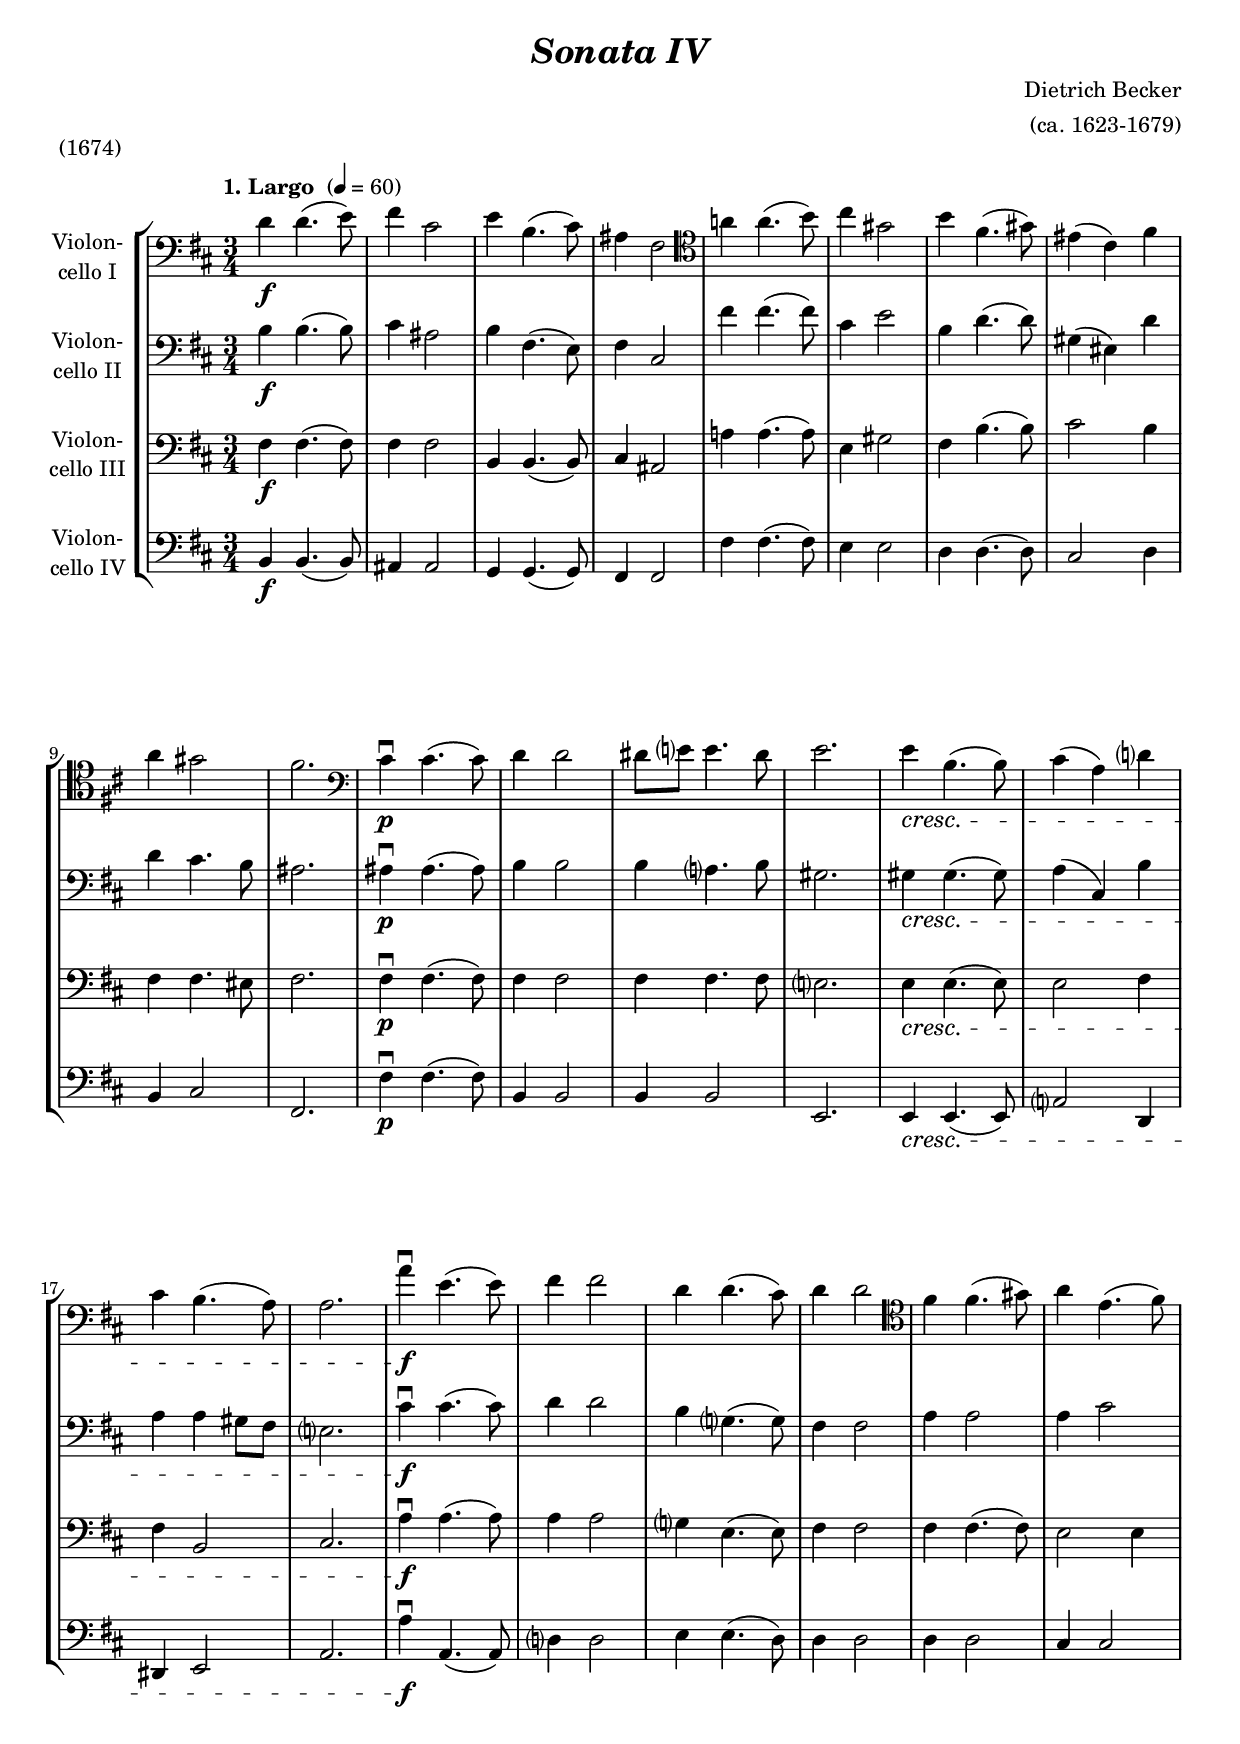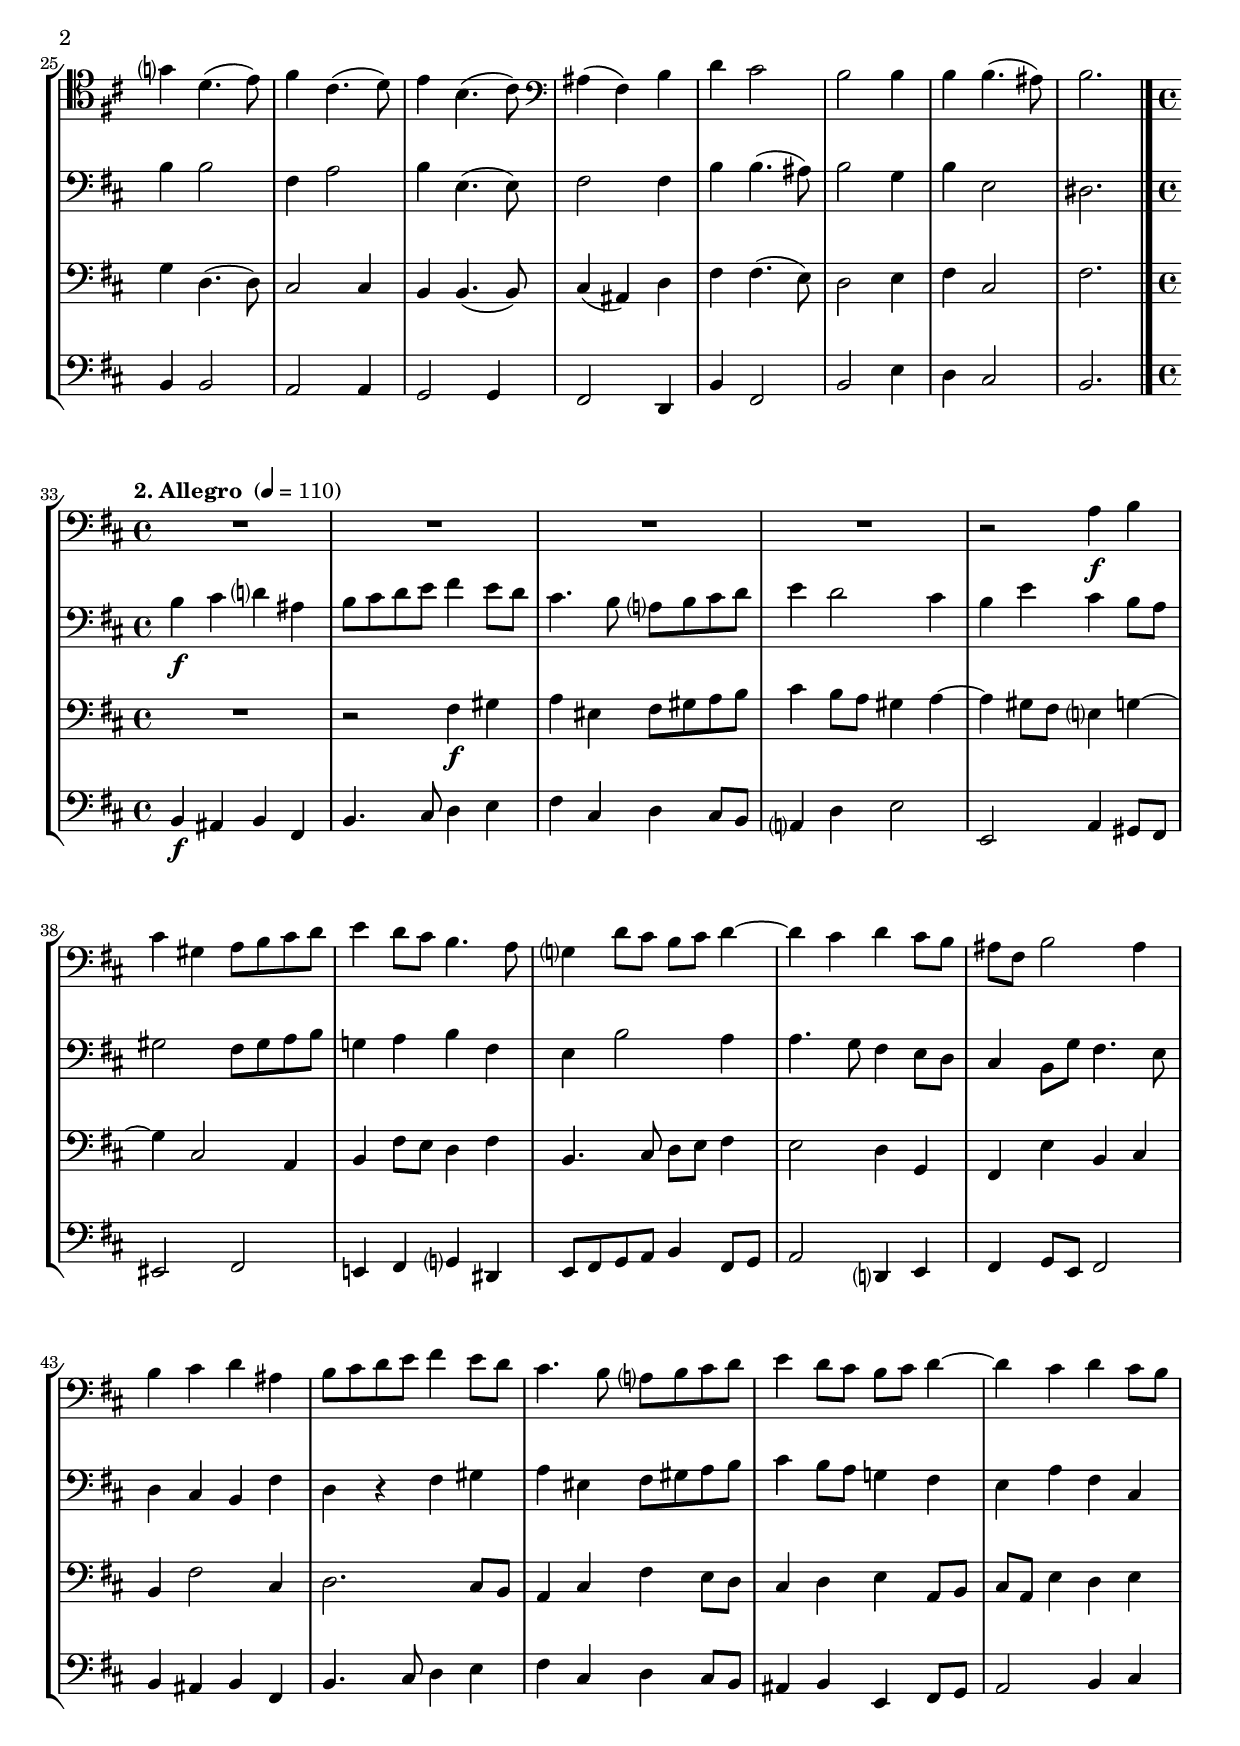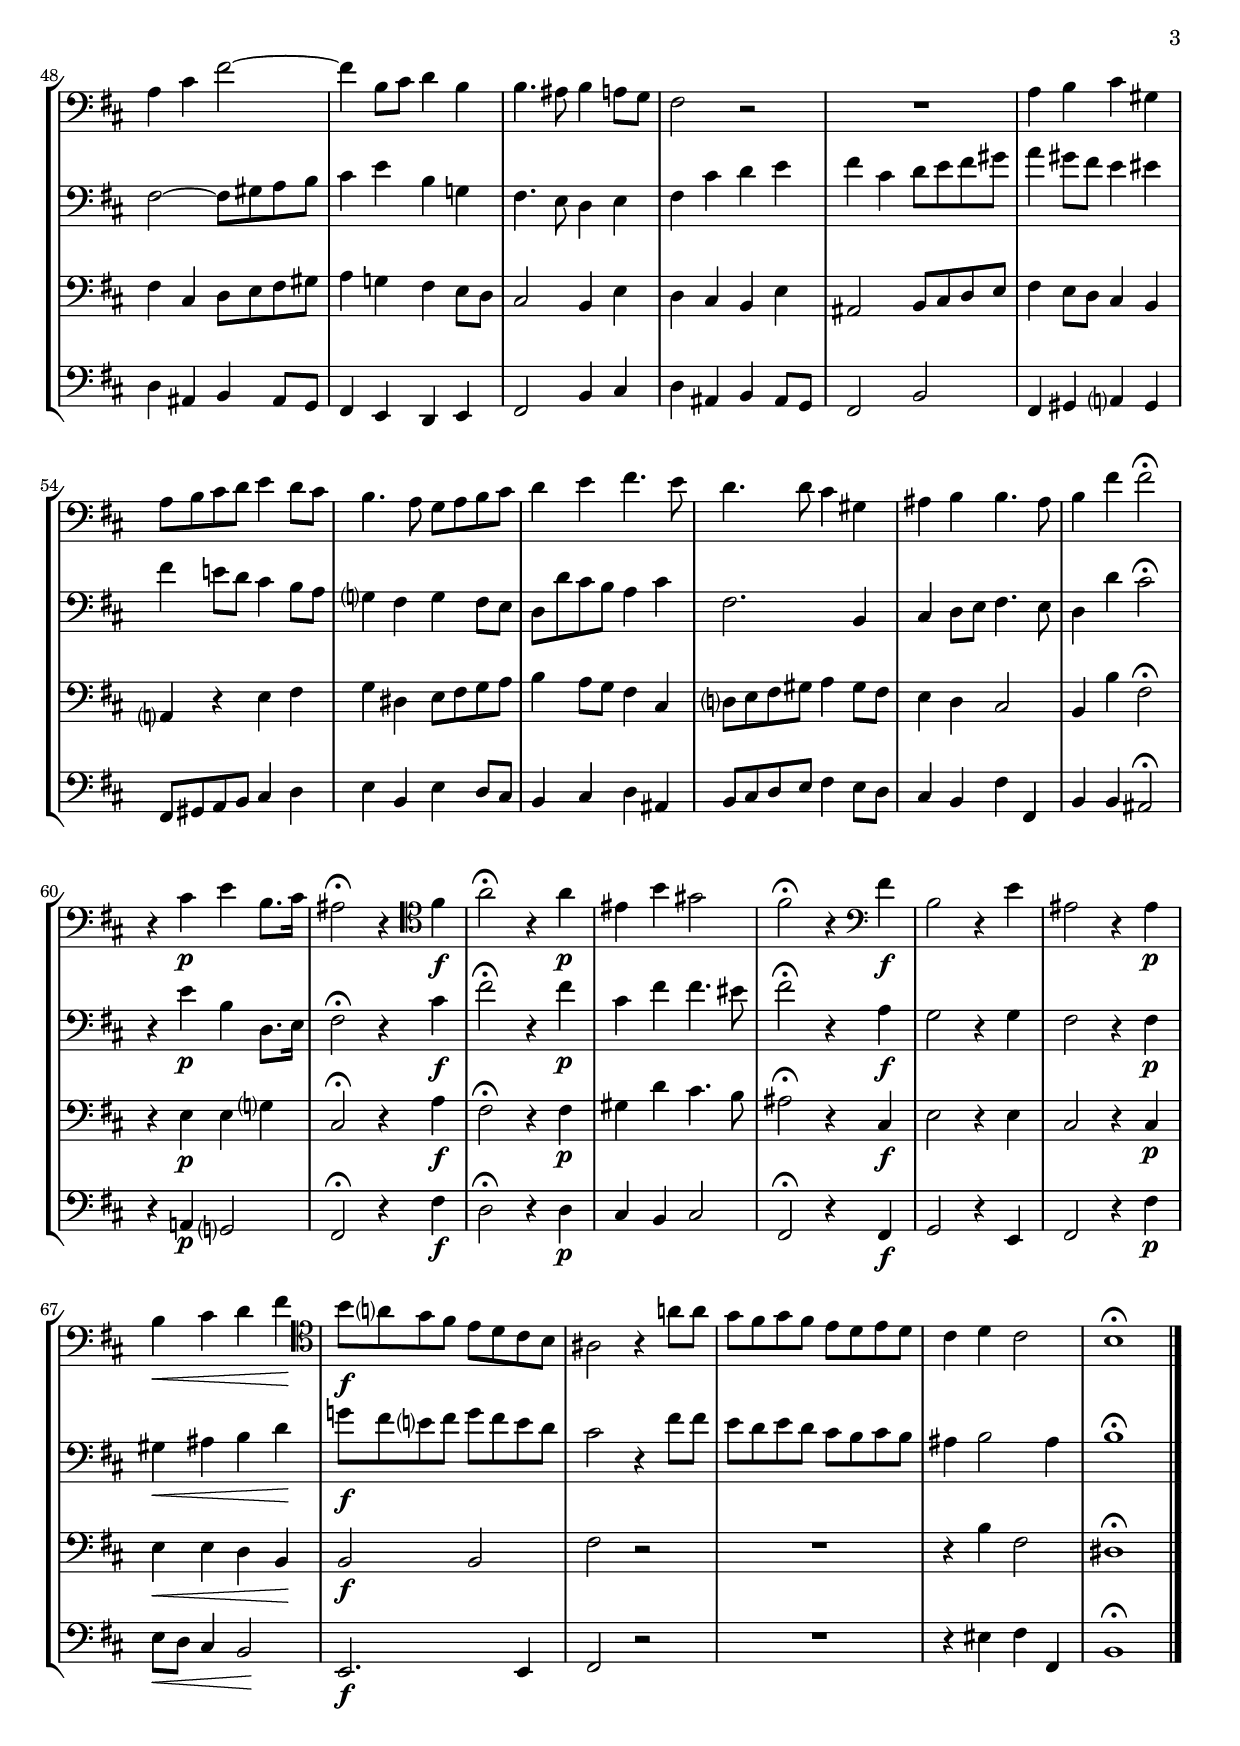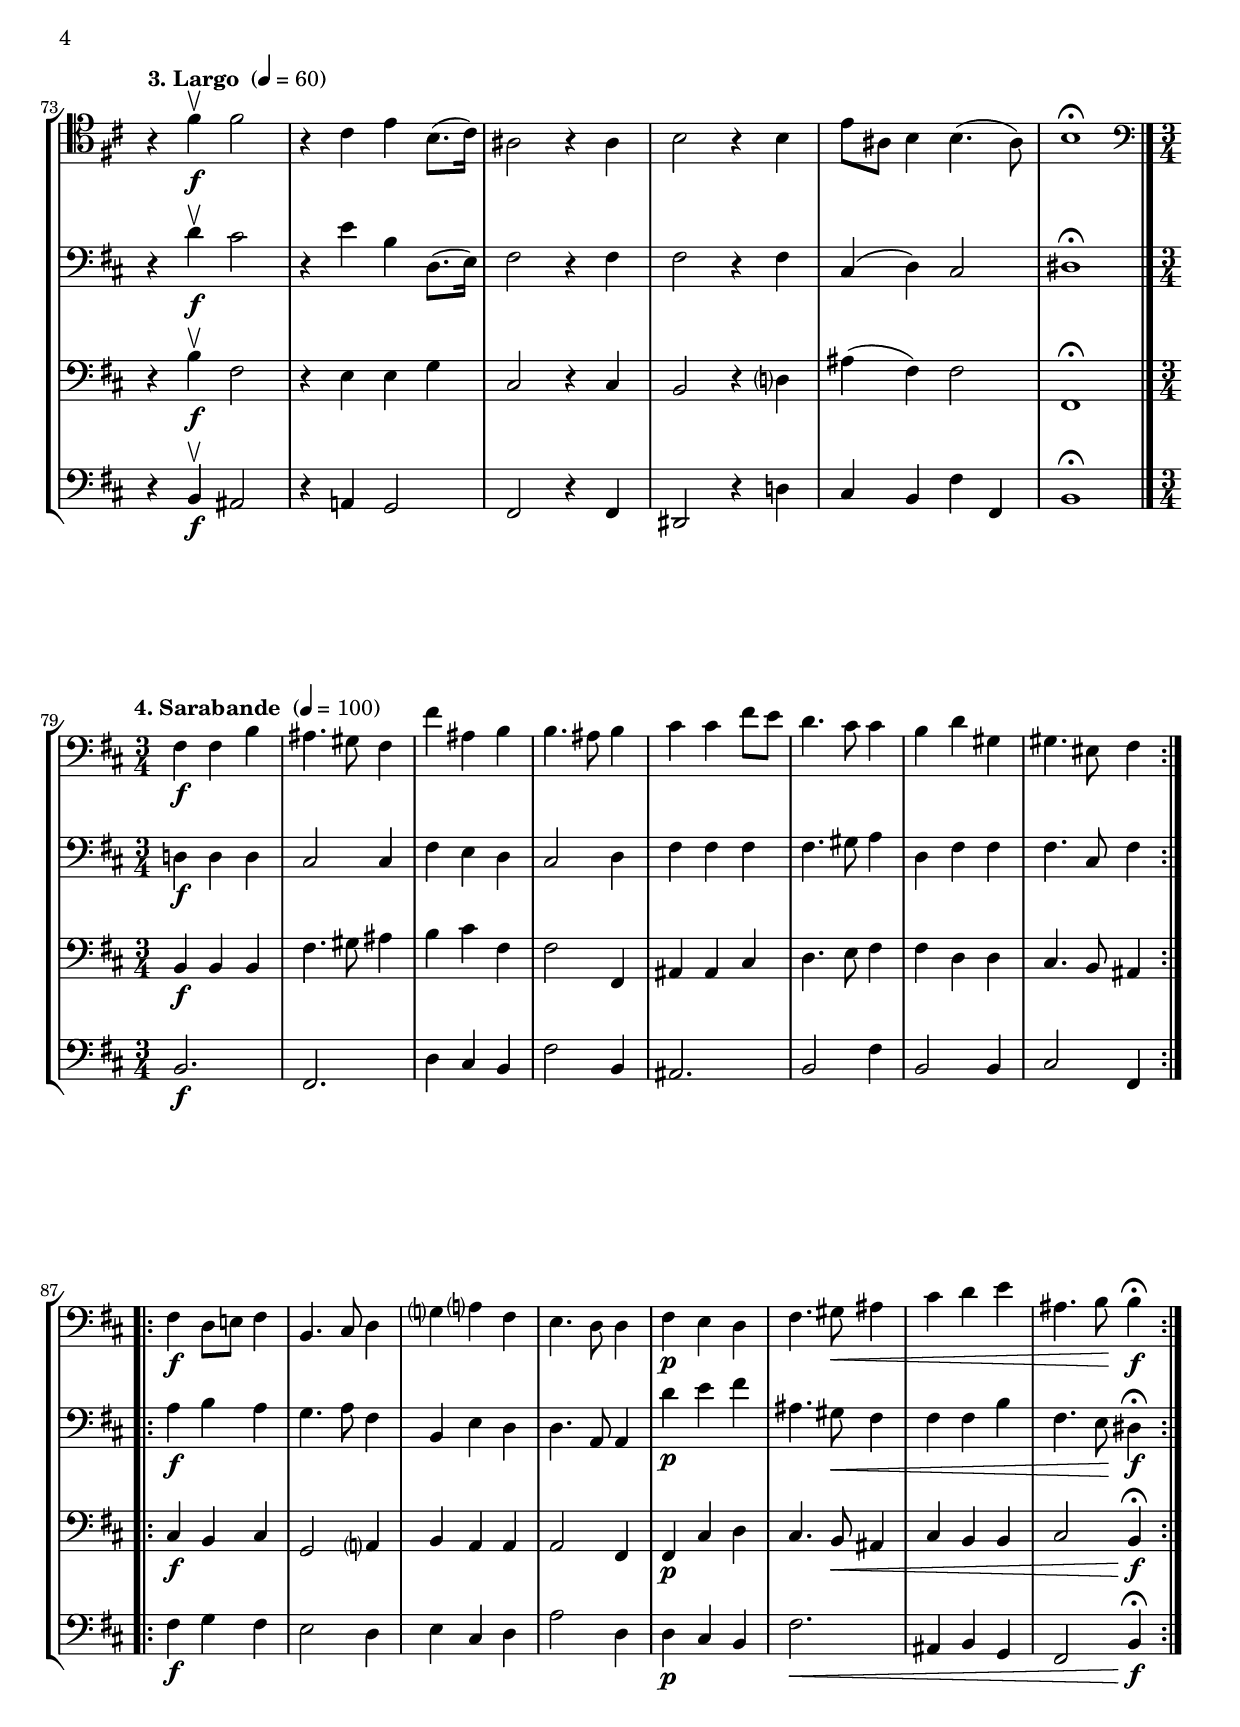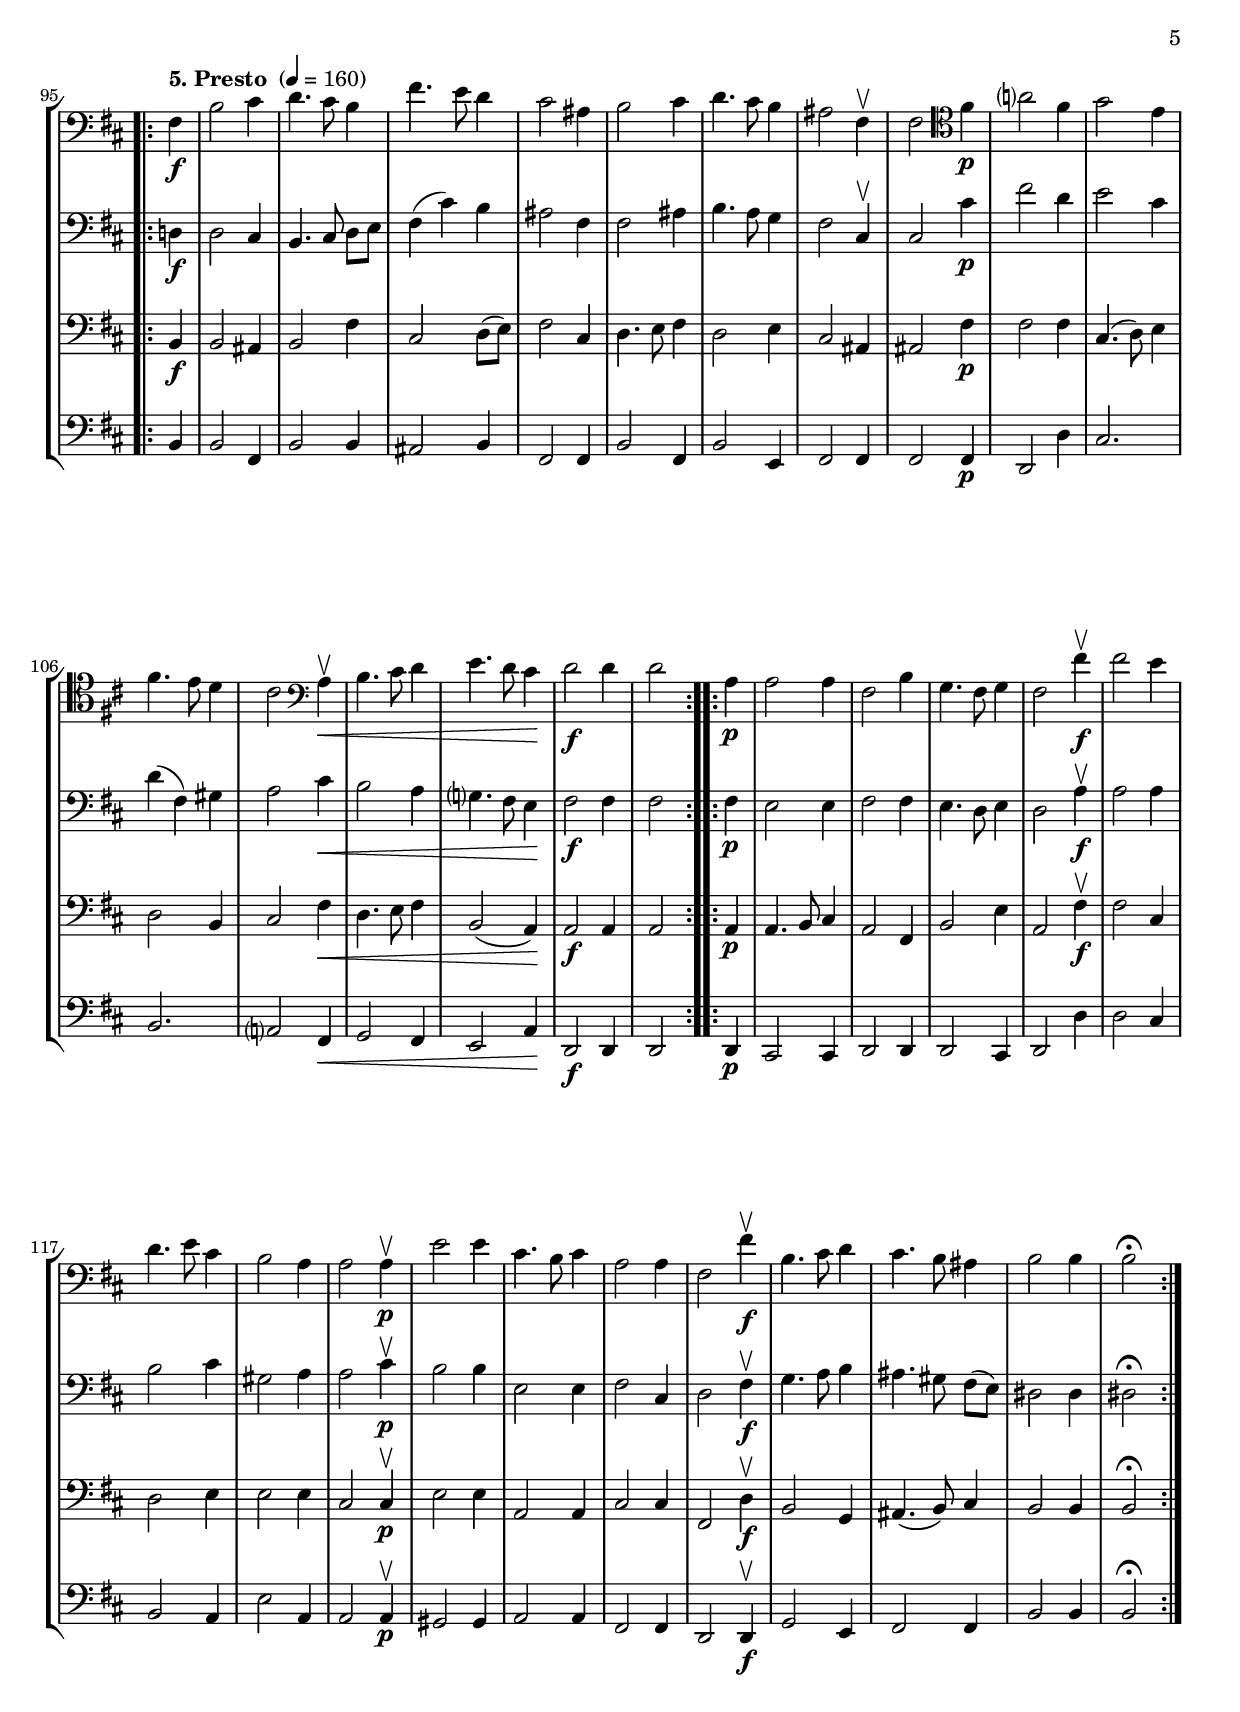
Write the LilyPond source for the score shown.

\version "2.18.2"
\include "deutsch.ly"
  
#(set-global-staff-size 19)

\header {
  title     = \markup \bold \italic "Sonata IV"
  composer  = "Dietrich Becker"
  arranger  = "(ca. 1623-1679)"
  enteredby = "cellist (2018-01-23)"
  piece     = "(1674)"
}

voiceconsts = {
  \key d \major
  \time 3/4
  \clef "bass"
%  \numericTimeSignature
  \compressFullBarRests
  % Set default beaming for all staves
 \set Timing.beamExceptions = #'()
 \set Timing.baseMoment     = #(ly:make-moment 1 4)
 \set Timing.beatStructure  = #'(1 1 1)
}

micl = "clarinet"
mifl = "flute"
miob = "oboe"
mifh = "french horn"
misx = "tenor sax"
mist = "string ensemble 1"
miba = "cello"

introa = {        \tempo "1. Largo "     4=60 }
introb = { \break \tempo "2. Allegro "   4=110 \time 4/4 }
introc = { \break \tempo "3. Largo "     4=60 }
introd = { \break \tempo "4. Sarabande " 4=100 \time 3/4 }
introe = { \break \tempo "5. Presto "    4=160 }

va = \relative c' {
  \voiceconsts

  \introa
  d4\f d4.( e8)
  fis4 cis2
  e4 h4.( cis8)
  ais4 fis2 \clef "tenor"
  a'!4 a4.( h8)
  cis4 gis2
  h4 fis4.( gis8)
  eis4( cis) fis
  a gis2

  fis2. \clef "bass"
  cis4\downbow\p cis4.( cis8)
  d4 d2
  dis8 e? e4. dis8
  e2.
  e4\cresc h4.( h8)
  cis4( a) d?
  cis h4.( a8)
  a2.

  a'4\downbow\f e4.( e8)
  fis4 fis2
  d4 d4.( cis8)
  d4 d2 \clef "tenor"
  fis4 fis4.( gis8)
  a4 e4.( fis8)
  g?4 d4.( e8)

  fis4 cis4.( d8)
  e4 h4.( cis8) \clef "bass"
  ais4( fis) h
  d cis2
  h h4
  h h4.( ais8)
  h2. \bar "|."

  \introb
  R1*4
  r2 a4\f h
  cis gis a8 h cis d
  e4 d8 cis h4. a8
  g?4 d'8 cis h cis d4~
  d cis d cis8 h

  ais fis h2 ais4
  h cis d ais
  h8 cis d e fis4 e8 d
  cis4. h8 a? h cis d
  e4 d8 cis h cis d4~
  d cis d cis8 h

  a4 cis fis2~
  fis4 h,8 cis d4 h
  h4. ais8 h4 a8 g
  fis2 r
  R1
  a4 h cis gis

  a8 h cis d e4 d8 cis
  h4. a8 g a h cis
  d4 e fis4. e8
  d4. d8 cis4 gis
  ais h h4. ais8
  h4 fis' fis2\fermata

  r4 cis\p e h8. cis16
  ais2\fermata r4 \clef "tenor" fis'\f
  a2\fermata r4 a\p
  eis h' gis2
  fis\fermata r4 \clef "bass" fis\f
  h,2 r4 e
  ais,2 r4 ais\p

  h\< cis d fis\! \clef "tenor"
  h8\f a? g fis e d cis h
  ais2 r4 a'!8 a
  g fis g fis e d e d
  cis4 d cis2
  h1\fermata \bar "|."

  \introc
  r4 fis'\upbow\f fis2
  r4 cis e h8.( cis16)
  ais2 r4 ais
  h2 r4 h
  e8 ais, h4 h4.( ais8)
  h1\fermata \bar "|."

  \introd
  \repeat volta 2 {
    \clef "bass" fis4\f fis h
    ais4. gis8 fis4
    fis' ais, h
    h4. ais8 h4
    cis cis fis8 e
    d4. cis8 cis4
    h d gis,
    gis4. eis8 fis4
  }
  
  \repeat volta 2 {
    fis\f d8 e! fis4
    h,4. cis8 d4
    g? a? fis
    e4. d8 d4
    fis\p e d
    fis4. gis8\< ais4
    cis d e
    ais,4. h8\! h4\fermata\f
  }

  \introe
  \repeat volta 2 {
    \partial 4 fis\f
    h2 cis4
    d4. cis8 h4
    fis'4. e8 d4
    cis2 ais4
    h2 cis4

    d4. cis8 h4
    ais2 fis4\upbow
    fis2 \clef "tenor" fis'4\p
    a?2 fis4
    g2 e4
    fis4. e8 d4

    cis2 \clef "bass" a4\upbow\<
    h4. cis8 d4
    e4. d8 cis4\!
    d2\f d4
    d2
  }
  
  \repeat volta 2 {
    a4\p
    a2 a4
    fis2 h4
    g4. fis8 g4
    fis2 fis'4\upbow\f
    fis2 e4

    d4. e8 cis4
    h2 a4
    a2 a4\upbow\p
    e'2 e4
    cis4. h8 cis4

    a2 a4
    fis2 fis'4\upbow\f
    h,4. cis8 d4
    cis4. h8 ais4
    h2 h4
    h2\fermata
  } 
}

vb = \relative c' {
  \voiceconsts

  \introa
  h4\f h4.( h8)
  cis4 ais2
  h4 fis4.( e8)
  fis4 cis2
  fis'4 fis4.( fis8)
  cis4 e2
  h4 d4.( d8)
  gis,4( eis) d'
  d cis4. h8

  ais2.
  ais4\downbow\p ais4.( ais8)
  h4 h2
  h4 a?4. h8
  gis2.
  gis4\cresc gis4.( gis8)
  a4( cis,) h'
  a a gis8 fis
  e?2.

  cis'4\downbow\f cis4.( cis8)
  d4 d2
  h4 g?4.( g8)
  fis4 fis2
  a4 a2
  a4 cis2
  h4 h2

  fis4 a2
  h4 e,4.( e8)
  fis2 fis4
  h h4.( ais8)
  h2 g4
  h e,2
  dis2. \bar "|."

  \introb
  h'4\f cis d? ais
  h8 cis d e fis4 e8 d
  cis4. h8 a? h cis d
  e4 d2 cis4
  h e cis h8 a

  gis2 fis8 gis a h
  g!4 a h fis
  e h'2 a4
  a4. g8 fis4 e8 d
  cis4 h8 g' fis4. e8
  d4 cis h fis'

  d r fis gis
  a eis fis8 gis a h
  cis4 h8 a g!4 fis
  e a fis cis
  fis2~ fis8 gis a h

  cis4 e h g!
  fis4. e8 d4 e
  fis cis' d e
  fis cis d8 e fis gis
  a4 gis8 fis e4 eis
  fis e!8 d cis4 h8 a

  g?4 fis g fis8 e
  d d' cis h a4 cis
  fis,2. h,4
  cis d8 e fis4. e8
  d4 d' cis2\fermata
  r4 e\p h d,8. e16

  fis2\fermata r4 cis'\f
  fis2\fermata r4 fis\p
  cis fis fis4. eis8
  fis2\fermata r4 a,\f
  g2 r4 g
  fis2 r4 fis\p

  gis\< ais h d\!
  g!8\f fis e? fis g fis e d
  cis2 r4 fis8 fis
  e d e d cis h cis h
  ais4 h2 ais4
  h1\fermata \bar "|."

  \introc
  r4 d\upbow\f cis2
  r4 e h d,8.( e16)
  fis2 r4 fis
  fis2 r4 fis
  cis( d) cis2
  dis1\fermata \bar "|."

  \introd
  \repeat volta 2 {
    d!4\f d d
    cis2 cis4
    fis e d
    cis2 d4
    fis fis fis
    fis4. gis8 a4
    d, fis fis
    fis4. cis8 fis4
  }
  
  \repeat volta 2 {
    a\f h a
    g4. a8 fis4
    h, e d
    d4. a8 a4
    d'\p e fis
    ais,4. gis8\< fis4
    fis fis h
    fis4. e8\! dis4\fermata\f
  }

  \introe
  \repeat volta 2 {
    \partial 4 d!\f
    d2 cis4
    h4. cis8 d[ e]
    fis4( cis') h4
    ais2 fis4

    fis2 ais4
    h4. a8 g4
    fis2 cis4\upbow
    cis2 cis'4\p
    fis2 d4
    e2 cis4

    d( fis,) gis
    a2 cis4\<
    h2 a4
    g?4. fis8 e4\!
    fis2\f fis4
    fis2
  }
  
  \repeat volta 2 {
    fis4\p
    e2 e4
    fis2 fis4
    e4. d8 e4
    d2 a'4\upbow\f
    a2 a4

    h2 cis4
    gis2 a4
    a2 cis4\upbow\p
    h2 h4
    e,2 e4
    fis2 cis4

    d2 fis4\upbow\f
    g4. a8 h4
    ais4. gis8 fis[( e)]
    dis2 dis4
    dis2\fermata
  }
}

vc = \relative c {
  \voiceconsts

  \introa
  fis4\f fis4.( fis8)
  fis4 fis2
  h,4 h4.( h8)
  cis4 ais2
  a'!4 a4.( a8)
  e4 gis2
  fis4 h4.( h8)
  cis2 h4
  fis fis4. eis8

  fis2.
  fis4\downbow\p fis4.( fis8)
  fis4 fis2
  fis4 fis4. fis8
  e?2.
  e4\cresc e4.( e8)
  e2 fis4
  fis h,2
  cis2.
  a'4\downbow\f a4.( a8)

  a4 a2
  g?4 e4.( e8)
  fis4 fis2
  fis4 fis4.( fis8)
  e2 e4
  g d4.( d8)

  cis2 cis4
  h h4.( h8)
  cis4( ais) d
  fis fis4.( e8)
  d2 e4
  fis cis2
  fis2. \bar "|."

  \introb
  R1
  r2 fis4\f gis
  a eis fis8 gis a h
  cis4 h8 a gis4 a~
  a gis8 fis e?4 g!~
  g cis,2 a4

  h fis'8 e d4 fis
  h,4. cis8 d e fis4
  e2 d4 g,
  fis e' h cis
  h fis'2 cis4
  d2. cis8 h

  a4 cis fis e8 d
  cis4 d e a,8 h
  cis a e'4 d e
  fis cis d8 e fis gis
  a4 g! fis e8 d

  cis2 h4 e
  d cis h e
  ais,2 h8 cis d e
  fis4 e8 d cis4 h
  a? r e' fis

  g dis e8 fis g a
  h4 a8 g fis4 cis
  d?8 e fis gis a4 gis8 fis
  e4 d cis2
  h4 h' fis2\fermata

  r4 e\p e g?
  cis,2\fermata r4 a'\f
  fis2\fermata r4 fis\p
  gis d' cis4. h8
  ais2\fermata r4 cis,\f
  e2 r4 e

  cis2 r4 cis\p
  e\< e d h\!
  h2\f h
  fis' r
  R1
  r4 h fis2
  dis1\fermata \bar "|."

  \introc
  r4 h'\upbow\f fis2
  r4 e e g
  cis,2 r4 cis
  h2 r4 d?
  ais'( fis) fis2
  fis,1\fermata \bar "|."

  \introd
  \repeat volta 2 {
    h4\f h h
    fis'4. gis8 ais4
    h cis fis,
    fis2 fis,4
    ais ais cis
    d4. e8 fis4
    fis d d
    cis4. h8 ais4
  }
  
  \repeat volta 2 {
    cis\f h cis
    g2 a?4
    h a a
    a2 fis4
    fis\p cis' d
    cis4. h8\< ais4
    cis h h
    cis2 h4\!\fermata\f
  }

  \introe
  \repeat volta 2 {
    \partial 4 h\f
    h2 ais4
    h2 fis'4
    cis2 d8( e)
    fis2 cis4
    d4. e8 fis4
    d2 e4

    cis2 ais4
    ais2 fis'4\p
    fis2 fis4
    cis4.( d8) e4
    d2 h4

    cis2 fis4\<
    d4. e8 fis4
    h,2( a4)\!
    a2\f a4
    a2
  }
  
  \repeat volta 2 {
    a4\p
    a4. h8 cis4
    a2 fis4
    h2 e4
    a,2 fis'4\upbow\f
    fis2 cis4
    d2 e4

    e2 e4
    cis2 cis4\upbow\p
    e2 e4
    a,2 a4
    cis2 cis4

    fis,2 d'4\upbow\f
    h2 g4
    ais4.( h8) cis4
    h2 h4
    h2\fermata
  }
}

vd = \relative c {
  \voiceconsts

  \introa
  h4\f h4.( h8)
  ais4 ais2
  g4 g4.( g8)
  fis4 fis2
  fis'4 fis4.( fis8)
  e4 e2
  d4 d4.( d8)
  cis2 d4
  h cis2

  fis,2.
  fis'4\downbow\p fis4.( fis8)
  h,4 h2
  h4 h2
  e,2.
  e4\cresc e4.( e8)
  a?2 d,4
  dis e2
  a2.
  a'4\downbow\f a,4.( a8)

  d?4 d2
  e4 e4.( d8)
  d4 d2
  d4 d2
  cis4 cis2
  h4 h2

  a a4
  g2 g4
  fis2 d4
  h' fis2
  h e4
  d cis2
  h2. \bar "|."

  \introb
  h4\f ais h fis
  h4. cis8 d4 e
  fis cis d cis8 h
  a?4 d e2
  e, a4 gis8 fis
  eis2 fis

  e!4 fis g? dis
  e8 fis g a h4 fis8 g
  a2 d,?4 e
  fis g8 e fis2
  h4 ais h fis
  h4. cis8 d4 e

  fis cis d cis8 h
  ais4 h e, fis8 g
  a2 h4 cis
  d ais h ais8 g
  fis4 e d e
  fis2 h4 cis

  d ais h ais8 g
  fis2 h
  fis4 gis a? gis
  fis8 gis a h cis4 d
  e h e d8 cis

  h4 cis d ais
  h8 cis d e fis4 e8 d
  cis4 h fis' fis,
  h h ais2\fermata
  r4 a!\p g?2
  fis\fermata r4 fis'\f

  d2\fermata r4 d\p
  cis h cis2
  fis,\fermata r4 fis\f
  g2 r4 e
  fis2 r4 fis'\p

  e8\< d cis4 h2\!
  e,2.\f e4
  fis2 r
  R1
  r4 eis' fis fis,
  h1\fermata \bar "|."

  \introc
  r4 h\upbow\f ais2
  r4 a! g2
  fis r4 fis
  dis2 r4 d'!
  cis h fis' fis,
  h1\fermata \bar "|."

  \introd
  \repeat volta 2 {
    h2.\f
    fis
    d'4 cis h
    fis'2 h,4
    ais2.
    h2 fis'4
    h,2 h4
    cis2 fis,4
  }
  
  \repeat volta 2 {
    fis'\f g fis
    e2 d4
    e cis d
    a'2 d,4
    d\p cis h
    fis'2.\<
    ais,4 h g
    fis2 h4\!\fermata\f
  }

  \introe
  \repeat volta 2 {
    \partial 4 h
    h2 fis4
    h2 h4
    ais2 h4
    fis2 fis4
    h2 fis4

    h2 e,4
    fis2 fis4
    fis2 fis4\p
    d2 d'4
    cis2.
    h

    a?2 fis4\<
    g2 fis4
    e2 a4\!
    d,2\f d4
    d2
  }
  
  \repeat volta 2 {
    d4\p
    cis2 cis4
    d2 d4
    d2 cis4
    d2 d'4
    d2 cis4

    h2 a4
    e'2 a,4
    a2 a4\upbow\p
    gis2 gis4
    a2 a4

    fis2 fis4
    d2 d4\upbow\f
    g2 e4
    fis2 fis4
    h2 h4
    h2\fermata
  }
}


music = \new StaffGroup <<
      \new Staff {
	\set Staff.midiInstrument = \miba
	\set Staff.instrumentName = \markup \center-column { "Violon-" "cello I" }
	\transpose d d { \va }
      }

      \new Staff {
	\set Staff.midiInstrument = \miba
	\set Staff.instrumentName = \markup \center-column { "Violon-" "cello II" }
	\transpose d d { \vb }
      }

      \new Staff {
	\set Staff.midiInstrument = \miba
	\set Staff.instrumentName = \markup \center-column { "Violon-" "cello III" }
	\transpose d d { \vc }
      }

      \new Staff {
	\set Staff.midiInstrument = \miba
	\set Staff.instrumentName = \markup \center-column { "Violon-" "cello IV" }
	\transpose d d { \vd }
      }
>>

\book {
  \score {
    \music
    \layout {}
  }

  \score {
    \unfoldRepeats \music

    \midi {
      \context {
        \Score
      }
    }
  }
}
